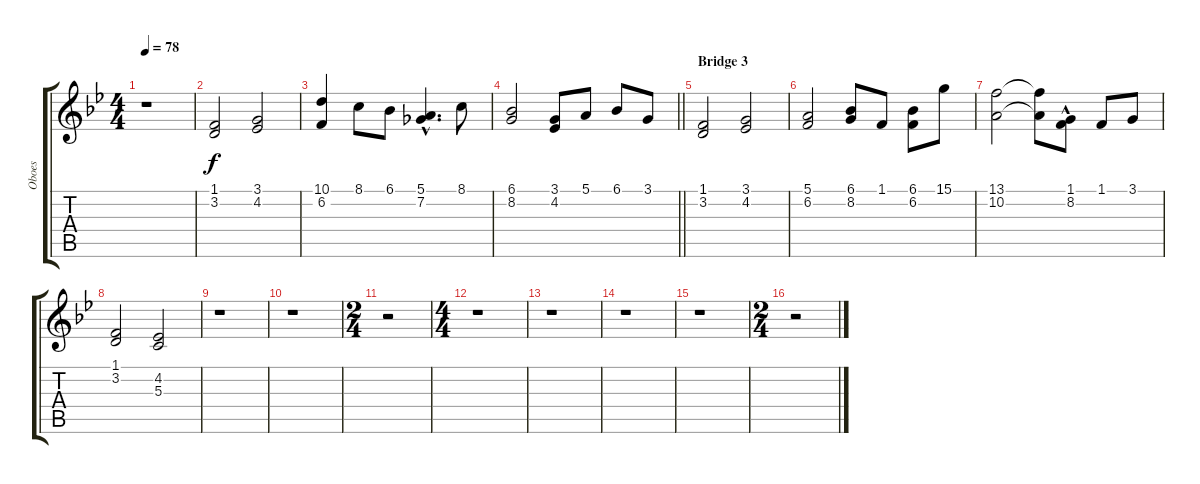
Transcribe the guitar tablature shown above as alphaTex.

\track ("Oboes" "Oboes") {instrument oboe}
\staff {score tabs}
\tuning (E4 B3 G3 D3 A2 E2) {hide}
\ts (4 4)
\tempo 78
\clef g2
\ks bb
r.1{dy f} |
(1.1 3.2).2 (3.1 4.2).2 |
(10.1 6.2).4 8.1.8 6.1.8 (5.1{hac} 7.2).4{d} 8.1.8 |
\barLineRight lightlight
(6.1 8.2).2 (3.1 4.2).8 5.1.8 6.1.8 3.1.8 |
\section ("" "Bridge 3")
(1.1 3.2).2 (3.1 4.2).2 |
(5.1 6.2).2 (6.1 8.2).8 1.1.8 (6.1 6.2).8 15.1.8 |
(13.1 10.2).2 (13.1{t} 10.2{t}).8 (1.1 8.2{hac}).8 1.1.8 3.1.8 |
(1.1 3.2).2 (4.2 5.3).2 |
r.1 |
r.1 |
\ts (2 4)
r.2 |
\ts (4 4)
r.1 |
r.1 |
r.1 |
r.1 |
\ts (2 4)
r.2
